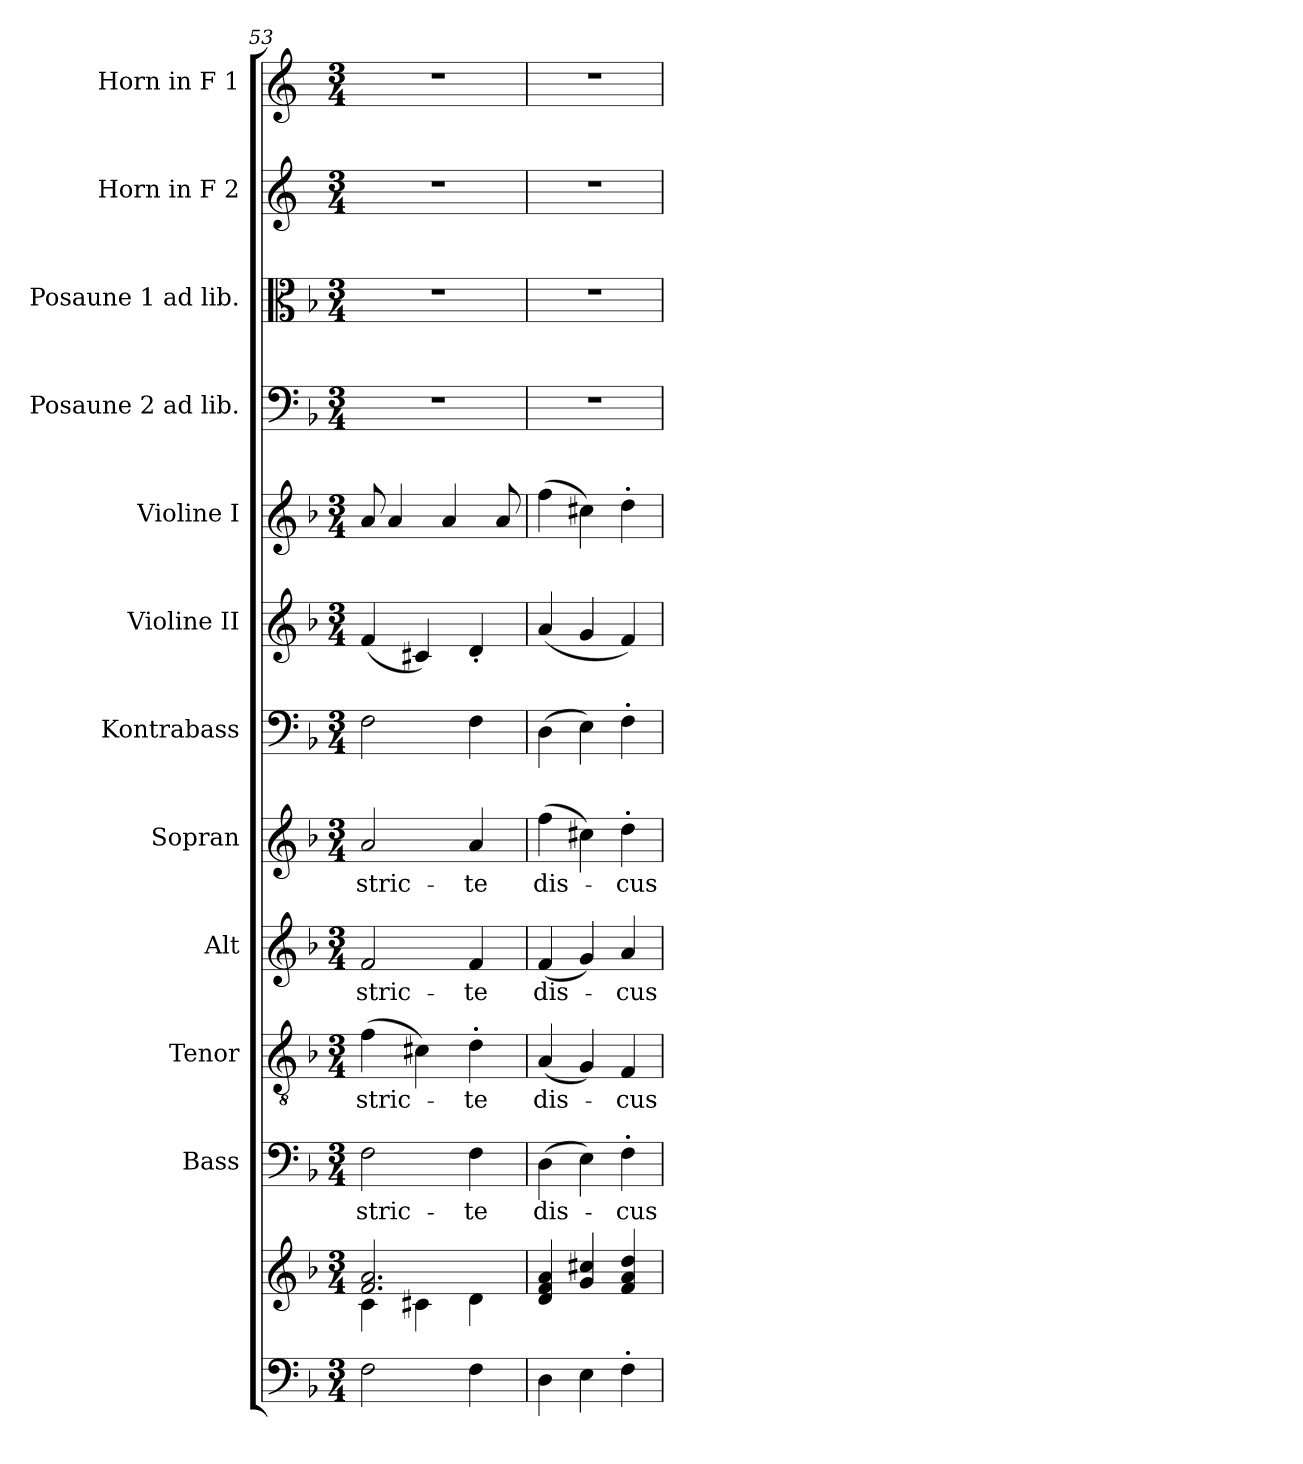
**kern	**kern	**kern	**text	**kern	**text	**dynam	**kern	**text	**kern	**text	**kern	**kern	**dynam	**kern	**kern	**kern	**kern	**kern
*part12	*part12	*part11	*part11	*part10	*part10	*part10	*part9	*part9	*part8	*part8	*part7	*part6	*part6	*part5	*part4	*part3	*part2	*part1
*staff13	*staff12	*staff11	*staff11	*staff10	*staff10	*staff10	*staff9	*staff9	*staff8	*staff8	*staff7	*staff6	*staff6	*staff5	*staff4	*staff3	*staff2	*staff1
*	*	*I"Bass	*	*I"Tenor	*	*	*I"Alt	*	*I"Sopran	*	*I"Kontrabass	*I"Violine II	*	*I"Violine I	*I"Posaune 2 ad lib.	*I"Posaune 1 ad lib.	*I"Horn in F 2	*I"Horn in F 1
*	*	*I'B.	*	*I'T.	*	*	*I'A.	*	*I'S.	*	*I'Kb.	*I'Vl. II	*	*I'Vl. I	*I'Pos. 2	*I'Pos. 1	*I'Hrn. F 2	*I'Hrn. F 1
*clefF4	*clefG2	*clefF4	*	*clefGv2	*	*	*clefG2	*	*clefG2	*	*clefF4	*clefG2	*	*clefG2	*clefF4	*clefC3	*clefG2	*clefG2
*	*	*	*	*	*	*	*	*	*	*	*ITrd7c12	*	*	*	*	*	*ITrd4c7	*ITrd4c7
*k[b-]	*k[b-]	*k[b-]	*	*k[b-]	*	*	*k[b-]	*	*k[b-]	*	*k[b-]	*k[b-]	*	*k[b-]	*k[b-]	*k[b-]	*k[b-]	*k[b-]
*F:	*F:	*F:	*	*F:	*	*	*F:	*	*F:	*	*F:	*F:	*	*F:	*F:	*F:	*F:	*F:
*M3/4	*M3/4	*M3/4	*	*M3/4	*	*	*M3/4	*	*M3/4	*	*M3/4	*M3/4	*	*M3/4	*M3/4	*M3/4	*M3/4	*M3/4
=53	=53	=53	=53	=53	=53	=53	=53	=53	=53	=53	=53	=53	=53	=53	=53	=53	=53	=53
*	*^	*	*	*	*	*	*	*	*	*	*	*	*	*	*	*	*	*
!	!	!	!	!LO:LY:b	!	!LO:LY:b	!LO:DY:a	!	!LO:LY:b	!	!LO:LY:b	!	!	!LO:DY:b	!	!	!	!	!
2F\	2.f/ 2.a/	4c\	2F\	stric-	(>4f\	stric-	pf	2f/	stric-	2a/	stric-	2FF\	(<4f/	pf	8a/	2.r	2.r	2.r	2.r
.	.	.	.	.	.	.	.	.	.	.	.	.	.	.	4a/	.	.	.	.
.	.	4c#X\	.	.	4c#X\)	.	.	.	.	.	.	.	4c#X/)	.	.	.	.	.	.
.	.	.	.	.	.	.	.	.	.	.	.	.	.	.	4a/	.	.	.	.
!	!	!	!	!LO:LY:b	!	!LO:LY:b	!	!	!LO:LY:b	!	!LO:LY:b	!	!	!	!	!	!	!	!
4F\	.	4d\	4F\	-te	4d'>\	-te	.	4f/	-te	4a/	-te	4FF\	4d'</	.	.	.	.	.	.
.	.	.	.	.	.	.	.	.	.	.	.	.	.	.	8a/	.	.	.	.
*	*v	*v	*	*	*	*	*	*	*	*	*	*	*	*	*	*	*	*	*
=54	=54	=54	=54	=54	=54	=54	=54	=54	=54	=54	=54	=54	=54	=54	=54	=54	=54	=54
!	!	!	!LO:LY:b	!	!LO:LY:b	!	!	!LO:LY:b	!	!LO:LY:b	!	!	!	!	!	!	!	!
4D\	4d/ 4f/ 4a/	(>4D\	dis-	(<4A/	dis-	.	(<4f/	dis-	(>4ff\	dis-	(>4DD\	(<4a/	.	(>4ff\	2.r	2.r	2.r	2.r
4E\	4g/ 4cc#X/	4E\)	.	4G/)	.	.	4g/)	.	4cc#X\)	.	4EE\)	4g/	.	4cc#X\)	.	.	.	.
!	!	!	!LO:LY:b	!	!LO:LY:b	!	!	!LO:LY:b	!	!LO:LY:b	!	!	!	!	!	!	!	!
4F'>\	4f/ 4a/ 4dd/	4F'>\	-cus-	4F/	-cus-	.	4a/	-cus-	4dd'>\	-cus-	4FF'>\	4f/)	.	4dd'>\	.	.	.	.
=	=	=	=	=	=	=	=	=	=	=	=	=	=	=	=	=	=	=
*-	*-	*-	*-	*-	*-	*-	*-	*-	*-	*-	*-	*-	*-	*-	*-	*-	*-	*-
